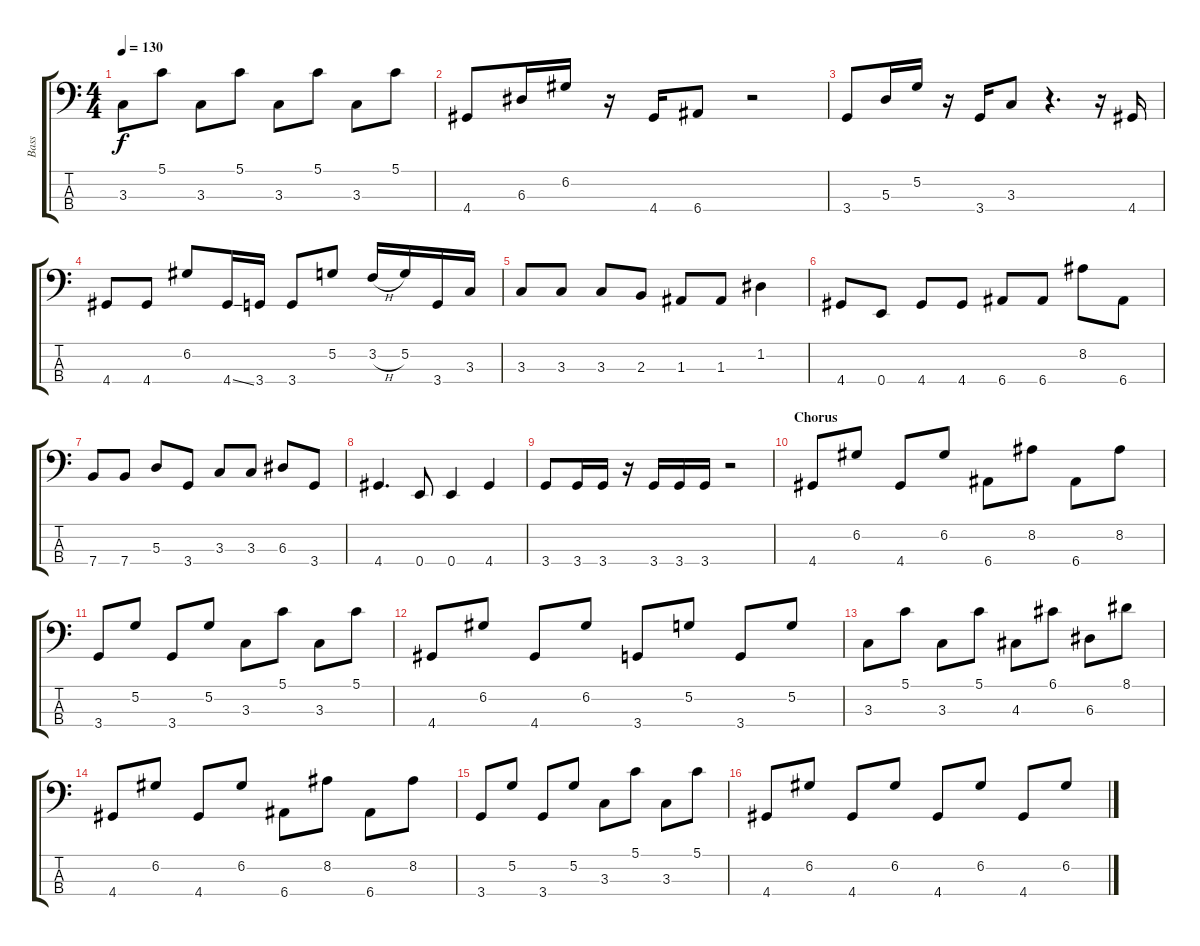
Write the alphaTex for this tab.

\track ("Bass" "Bass") {instrument electricbassfinger}
\staff {score tabs}
\tuning (G2 D2 A1 E1) {hide}
\ts (4 4)
\tempo 130
\clef f4
\ks c
3.3.8{dy f} 5.1.8 3.3.8 5.1.8 3.3.8 5.1.8 3.3.8 5.1.8 |
4.4.8 6.3.16 6.2.16 r.16 4.4.16 6.4.8 r.2 |
3.4.8 5.3.16 5.2.16 r.16 3.4.16 3.3.8 r.4{d} r.16 4.4.16 |
4.4.8 4.4.8 6.2.8 4.4{ss}.16 3.4.16 3.4.8 5.2.8 3.2{h}.16 5.2.16 3.4.16 3.3.16 |
3.3.8 3.3.8 3.3.8 2.3.8 1.3.8 1.3.8 1.2.4 |
4.4.8 0.4.8 4.4.8 4.4.8 6.4.8 6.4.8 8.2.8 6.4.8 |
7.4.8 7.4.8 5.3.8 3.4.8 3.3.8 3.3.8 6.3.8 3.4.8 |
4.4.4{d} 0.4.8 0.4.4 4.4.4 |
3.4.8 3.4.16 3.4.16 r.16 3.4.16 3.4.16 3.4.16 r.2 |
\section ("" "Chorus")
4.4.8 6.2.8 4.4.8 6.2.8 6.4.8 8.2.8 6.4.8 8.2.8 |
3.4.8 5.2.8 3.4.8 5.2.8 3.3.8 5.1.8 3.3.8 5.1.8 |
4.4.8 6.2.8 4.4.8 6.2.8 3.4.8 5.2.8 3.4.8 5.2.8 |
3.3.8 5.1.8 3.3.8 5.1.8 4.3.8 6.1.8 6.3.8 8.1.8 |
4.4.8 6.2.8 4.4.8 6.2.8 6.4.8 8.2.8 6.4.8 8.2.8 |
3.4.8 5.2.8 3.4.8 5.2.8 3.3.8 5.1.8 3.3.8 5.1.8 |
4.4.8 6.2.8 4.4.8 6.2.8 4.4.8 6.2.8 4.4.8 6.2.8
